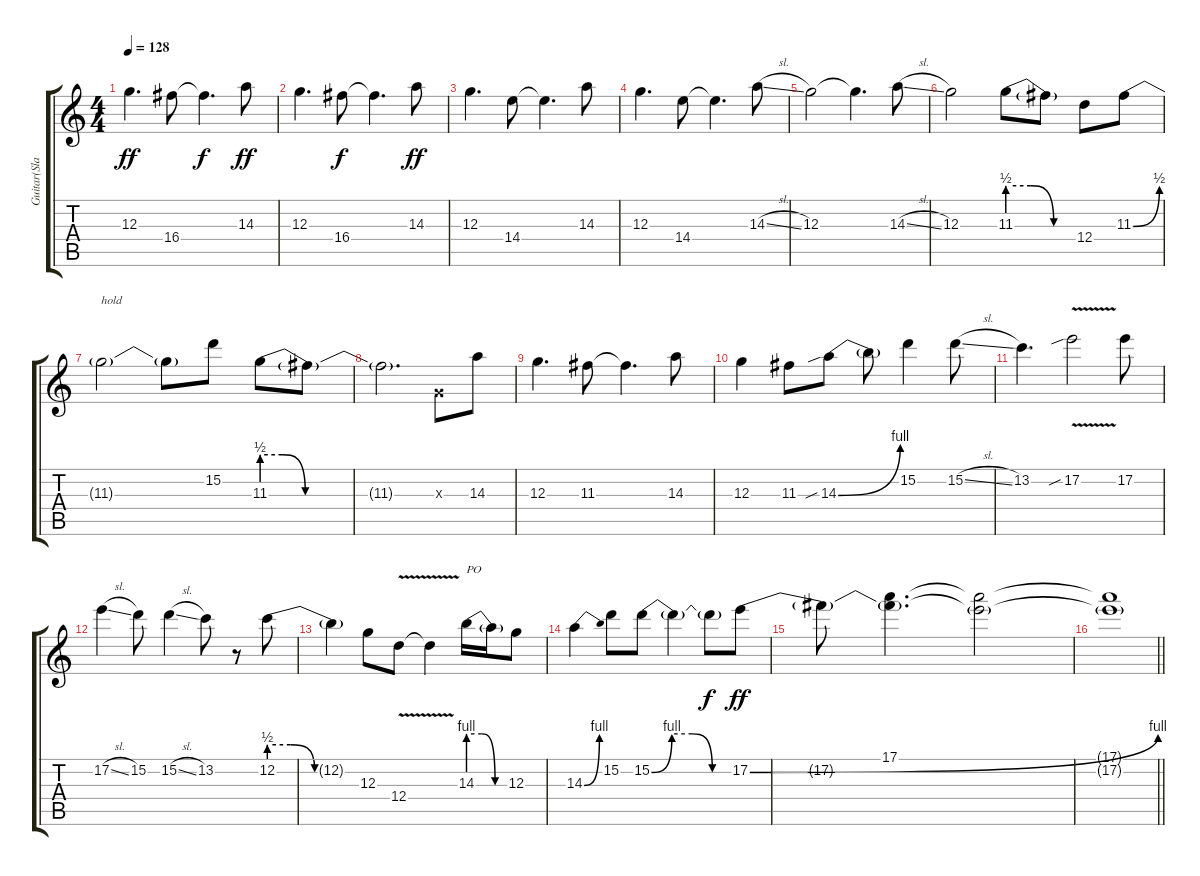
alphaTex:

\track ("Guitar(Slash)" "Guitar(Sla") {instrument overdrivenguitar}
\staff {score tabs}
\tuning (E4 B3 G3 D3 A2 E2) {hide}
\ts (4 4)
\tempo 128
\clef g2
\ks c
12.3.4{d dy ff} 16.4.8 16.4{t}.4{d dy f} 14.3.8{dy ff} |
12.3.4{d} 16.4.8{dy f} 16.4{t}.4{d} 14.3.8{dy ff} |
12.3.4{d} 14.4.8 14.4{t}.4{d} 14.3.8 |
12.3.4{d} 14.4.8 14.4{t}.4{d} 14.3{sl}.8 |
12.3.2 12.3{t}.4{d} 14.3{sl}.8 |
12.3.2 11.3{be (custom 0 2 20 2 40 0 60 0)}.8 11.3{t}.8 12.4.8 11.3{be (bend 0 0 60 2)}.8 |
11.3{t}.2{txt "hold"} 11.3{t}.8 15.2.8 11.3{be (custom 0 2 7 2 15 0 20 0 40 0 60 0)}.8 11.3{t}.8 |
11.3{t}.2{d} 0.3{x}.8 14.3.8 |
12.3.4{d} 11.3.8 11.3{t}.4{d} 14.3.8 |
12.3.4 11.3.8 14.3{be (bend 0 0 60 4) sib}.8 14.3{t}.8 15.2.4 15.2{sl}.8 |
13.2.4{d} 17.2{v sib}.2 17.2.8 |
17.2{sl}.4 15.2.8 15.2{sl}.4 13.2.8 r.8 12.2{be (custom 0 2 14 2 30 0 60 0)}.8 |
12.2{t}.4 12.3.8 12.4{v}.8 12.4{t}.4 14.3{be (custom 0 4 20 4 40 0 60 0)}.16{txt "PO"} 14.3{t}.16 12.3.8 |
14.3{be (bend 0 0 60 4)}.4 15.2.8 15.2{be (custom 0 0 15 4 30 4 45 0 60 0)}.8 15.2{t}.4 15.2{t}.8{dy f} 17.2{be (bend 0 0 60 4)}.8{dy ff} |
17.2{t}.8 (17.1 17.2{t}).4{d} (17.1{t} 17.2{t}).2 |
\barLineRight lightlight
(17.1{t} 17.2{t}).1
